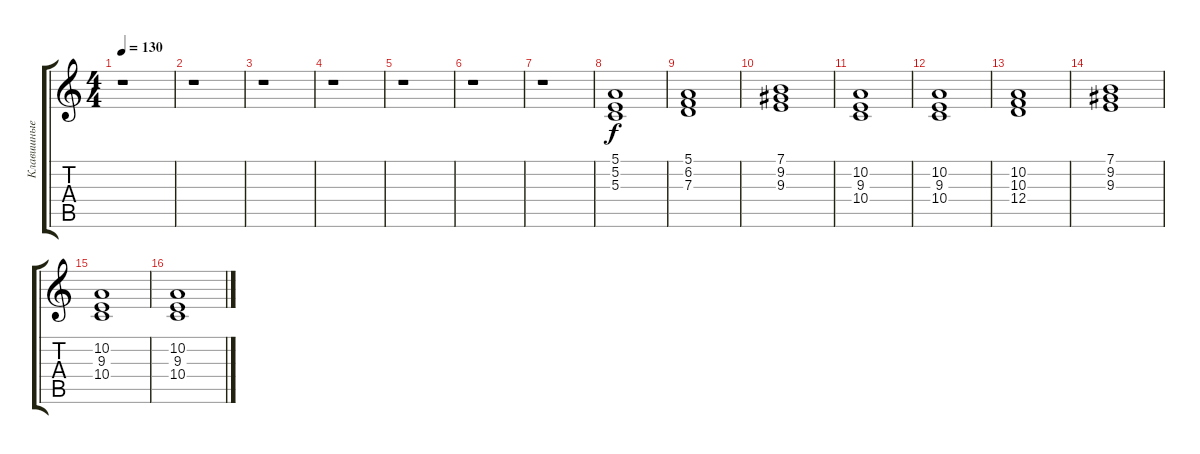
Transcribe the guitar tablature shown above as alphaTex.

\track ("Клавишные" "Клавишные") {instrument pad3polysynth}
\staff {score tabs}
\tuning (E4 B3 G3 D3 A2 E2) {hide}
\ts (4 4)
\tempo 130
\clef g2
\ks c
r.1{dy f} |
r.1 |
r.1 |
r.1 |
r.1 |
r.1 |
r.1 |
(5.1 5.2 5.3).1 |
(5.1 6.2 7.3).1 |
(7.1 9.2 9.3).1 |
(10.2 9.3 10.4).1 |
(10.2 9.3 10.4).1 |
(10.2 10.3 12.4).1 |
(7.1 9.2 9.3).1 |
(10.2 9.3 10.4).1 |
(10.2 9.3 10.4).1
